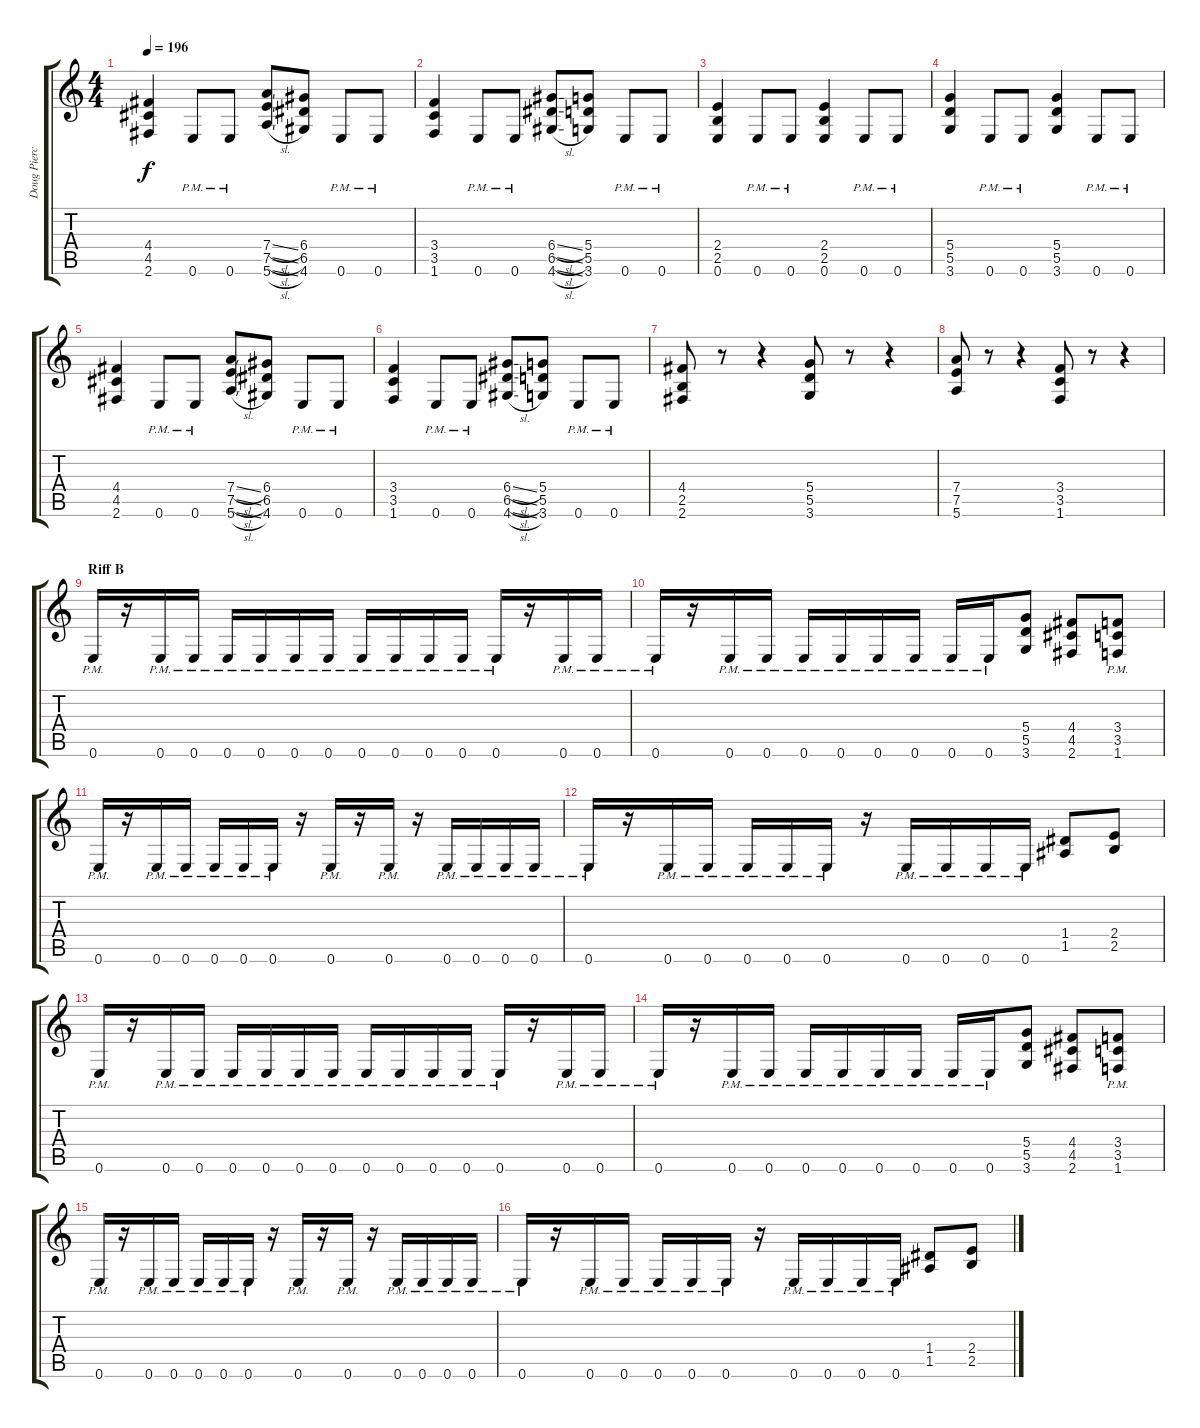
\track ("Doug Piercy" "Doug Pierc") {instrument distortionguitar}
\staff {score tabs}
\tuning (E4 B3 G3 D3 A2 E2) {hide}
\ts (4 4)
\tempo 196
\clef g2
\ks c
(4.4 4.5 2.6).4{dy f} 0.6{pm}.8 0.6{pm}.8 (7.4{sl} 7.5{sl} 5.6{sl}).8 (6.4 6.5 4.6).8 0.6{pm}.8 0.6{pm}.8 |
(3.4 3.5 1.6).4 0.6{pm}.8 0.6{pm}.8 (6.4{sl} 6.5{sl} 4.6{sl}).8 (5.4 5.5 3.6).8 0.6{pm}.8 0.6{pm}.8 |
(2.4 2.5 0.6).4 0.6{pm}.8 0.6{pm}.8 (2.4 2.5 0.6).4 0.6{pm}.8 0.6{pm}.8 |
(5.4 5.5 3.6).4 0.6{pm}.8 0.6{pm}.8 (5.4 5.5 3.6).4 0.6{pm}.8 0.6{pm}.8 |
(4.4 4.5 2.6).4 0.6{pm}.8 0.6{pm}.8 (7.4{sl} 7.5{sl} 5.6{sl}).8 (6.4 6.5 4.6).8 0.6{pm}.8 0.6{pm}.8 |
(3.4 3.5 1.6).4 0.6{pm}.8 0.6{pm}.8 (6.4{sl} 6.5{sl} 4.6{sl}).8 (5.4 5.5 3.6).8 0.6{pm}.8 0.6{pm}.8 |
(4.4 2.5 2.6).8 r.8 r.4 (5.4 5.5 3.6).8 r.8 r.4 |
(7.4 7.5 5.6).8 r.8 r.4 (3.4 3.5 1.6).8 r.8 r.4 |
\section ("" "Riff B")
0.6{pm}.16{volume 14 balance 4} r.16 0.6{pm}.16 0.6{pm}.16 0.6{pm}.16 0.6{pm}.16 0.6{pm}.16 0.6{pm}.16 0.6{pm}.16 0.6{pm}.16 0.6{pm}.16 0.6{pm}.16 0.6{pm}.16 r.16 0.6{pm}.16 0.6{pm}.16 |
0.6{pm}.16 r.16 0.6{pm}.16 0.6{pm}.16 0.6{pm}.16 0.6{pm}.16 0.6{pm}.16 0.6{pm}.16 0.6{pm}.16 0.6{pm}.16 (5.4 5.5 3.6).8 (4.4 4.5 2.6).8 (3.4{pm} 3.5{pm} 1.6{pm}).8 |
0.6{pm}.16 r.16 0.6{pm}.16 0.6{pm}.16 0.6{pm}.16 0.6{pm}.16 0.6{pm}.16 r.16 0.6{pm}.16 r.16 0.6{pm}.16 r.16 0.6{pm}.16 0.6{pm}.16 0.6{pm}.16 0.6{pm}.16 |
0.6{pm}.16 r.16 0.6{pm}.16 0.6{pm}.16 0.6{pm}.16 0.6{pm}.16 0.6{pm}.16 r.16 0.6{pm}.16 0.6{pm}.16 0.6{pm}.16 0.6{pm}.16 (1.4 1.5).8 (2.4 2.5).8 |
0.6{pm}.16 r.16 0.6{pm}.16 0.6{pm}.16 0.6{pm}.16 0.6{pm}.16 0.6{pm}.16 0.6{pm}.16 0.6{pm}.16 0.6{pm}.16 0.6{pm}.16 0.6{pm}.16 0.6{pm}.16 r.16 0.6{pm}.16 0.6{pm}.16 |
0.6{pm}.16 r.16 0.6{pm}.16 0.6{pm}.16 0.6{pm}.16 0.6{pm}.16 0.6{pm}.16 0.6{pm}.16 0.6{pm}.16 0.6{pm}.16 (5.4 5.5 3.6).8 (4.4 4.5 2.6).8 (3.4{pm} 3.5{pm} 1.6{pm}).8 |
0.6{pm}.16 r.16 0.6{pm}.16 0.6{pm}.16 0.6{pm}.16 0.6{pm}.16 0.6{pm}.16 r.16 0.6{pm}.16 r.16 0.6{pm}.16 r.16 0.6{pm}.16 0.6{pm}.16 0.6{pm}.16 0.6{pm}.16 |
0.6{pm}.16 r.16 0.6{pm}.16 0.6{pm}.16 0.6{pm}.16 0.6{pm}.16 0.6{pm}.16 r.16 0.6{pm}.16 0.6{pm}.16 0.6{pm}.16 0.6{pm}.16 (1.4 1.5).8 (2.4 2.5).8
